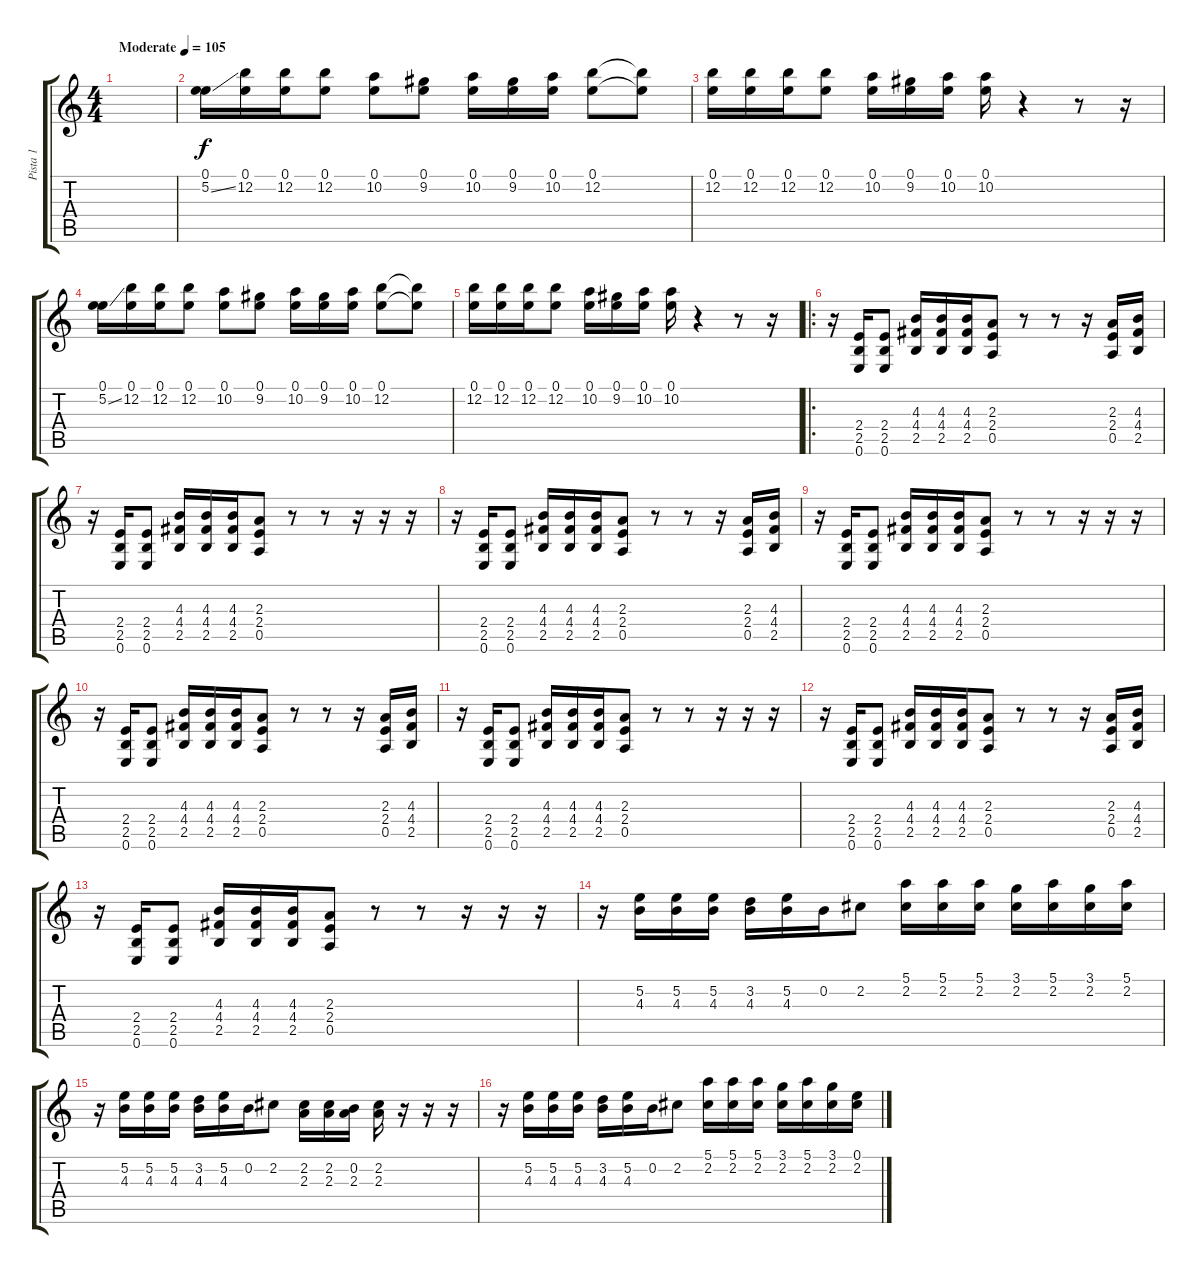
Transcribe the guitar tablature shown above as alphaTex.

\track ("Pista 1" "Pista 1") {instrument electricguitarclean}
\staff {score tabs}
\tuning (E4 B3 G3 D3 A2 E2) {hide}
\ts (4 4)
\tempo (105 "Moderate")
\clef g2
\ks c
|
(0.1 5.2{ss}).16 (0.1 12.2).16 (0.1 12.2).16 (0.1 12.2).8 (0.1 10.2).8 (0.1 9.2).8 (0.1 10.2).16 (0.1 9.2).16 (0.1 10.2).16 (0.1 12.2).8 (0.1{t} 12.2{t}).8 |
(0.1 12.2).16 (0.1 12.2).16 (0.1 12.2).16 (0.1 12.2).8 (0.1 10.2).16 (0.1 9.2).16 (0.1 10.2).16 (0.1 10.2).16 r.4 r.8 r.16 |
(0.1 5.2{ss}).16 (0.1 12.2).16 (0.1 12.2).16 (0.1 12.2).8 (0.1 10.2).8 (0.1 9.2).8 (0.1 10.2).16 (0.1 9.2).16 (0.1 10.2).16 (0.1 12.2).8 (0.1{t} 12.2{t}).8 |
(0.1 12.2).16 (0.1 12.2).16 (0.1 12.2).16 (0.1 12.2).8 (0.1 10.2).16 (0.1 9.2).16 (0.1 10.2).16 (0.1 10.2).16 r.4 r.8 r.16 |
\ro
r.16 (2.4 2.5 0.6).16 (2.4 2.5 0.6).8 (4.3 4.4 2.5).16 (4.3 4.4 2.5).16 (4.3 4.4 2.5).16 (2.3 2.4 0.5).8 r.8 r.8 r.16 (2.3 2.4 0.5).16 (4.3 4.4 2.5).16 |
r.16 (2.4 2.5 0.6).16 (2.4 2.5 0.6).8 (4.3 4.4 2.5).16 (4.3 4.4 2.5).16 (4.3 4.4 2.5).16 (2.3 2.4 0.5).8 r.8 r.8 r.16 r.16 r.16 |
r.16 (2.4 2.5 0.6).16 (2.4 2.5 0.6).8 (4.3 4.4 2.5).16 (4.3 4.4 2.5).16 (4.3 4.4 2.5).16 (2.3 2.4 0.5).8 r.8 r.8 r.16 (2.3 2.4 0.5).16 (4.3 4.4 2.5).16 |
r.16 (2.4 2.5 0.6).16 (2.4 2.5 0.6).8 (4.3 4.4 2.5).16 (4.3 4.4 2.5).16 (4.3 4.4 2.5).16 (2.3 2.4 0.5).8 r.8 r.8 r.16 r.16 r.16 |
r.16 (2.4 2.5 0.6).16 (2.4 2.5 0.6).8 (4.3 4.4 2.5).16 (4.3 4.4 2.5).16 (4.3 4.4 2.5).16 (2.3 2.4 0.5).8 r.8 r.8 r.16 (2.3 2.4 0.5).16 (4.3 4.4 2.5).16 |
r.16 (2.4 2.5 0.6).16 (2.4 2.5 0.6).8 (4.3 4.4 2.5).16 (4.3 4.4 2.5).16 (4.3 4.4 2.5).16 (2.3 2.4 0.5).8 r.8 r.8 r.16 r.16 r.16 |
r.16 (2.4 2.5 0.6).16 (2.4 2.5 0.6).8 (4.3 4.4 2.5).16 (4.3 4.4 2.5).16 (4.3 4.4 2.5).16 (2.3 2.4 0.5).8 r.8 r.8 r.16 (2.3 2.4 0.5).16 (4.3 4.4 2.5).16 |
r.16 (2.4 2.5 0.6).16 (2.4 2.5 0.6).8 (4.3 4.4 2.5).16 (4.3 4.4 2.5).16 (4.3 4.4 2.5).16 (2.3 2.4 0.5).8 r.8 r.8 r.16 r.16 r.16 |
r.16 (5.2 4.3).16 (5.2 4.3).16 (5.2 4.3).16 (3.2 4.3).16 (5.2 4.3).16 0.2.16 2.2.8 (5.1 2.2).16 (5.1 2.2).16 (5.1 2.2).16 (3.1 2.2).16 (5.1 2.2).16 (3.1 2.2).16 (5.1 2.2).16 |
r.16 (5.2 4.3).16 (5.2 4.3).16 (5.2 4.3).16 (3.2 4.3).16 (5.2 4.3).16 0.2.16 2.2.8 (2.2 2.3).16 (2.2 2.3).16 (0.2 2.3).16 (2.2 2.3).16 r.16 r.16 r.16 |
r.16 (5.2 4.3).16 (5.2 4.3).16 (5.2 4.3).16 (3.2 4.3).16 (5.2 4.3).16 0.2.16 2.2.8 (5.1 2.2).16 (5.1 2.2).16 (5.1 2.2).16 (3.1 2.2).16 (5.1 2.2).16 (3.1 2.2).16 (0.1 2.2).16
